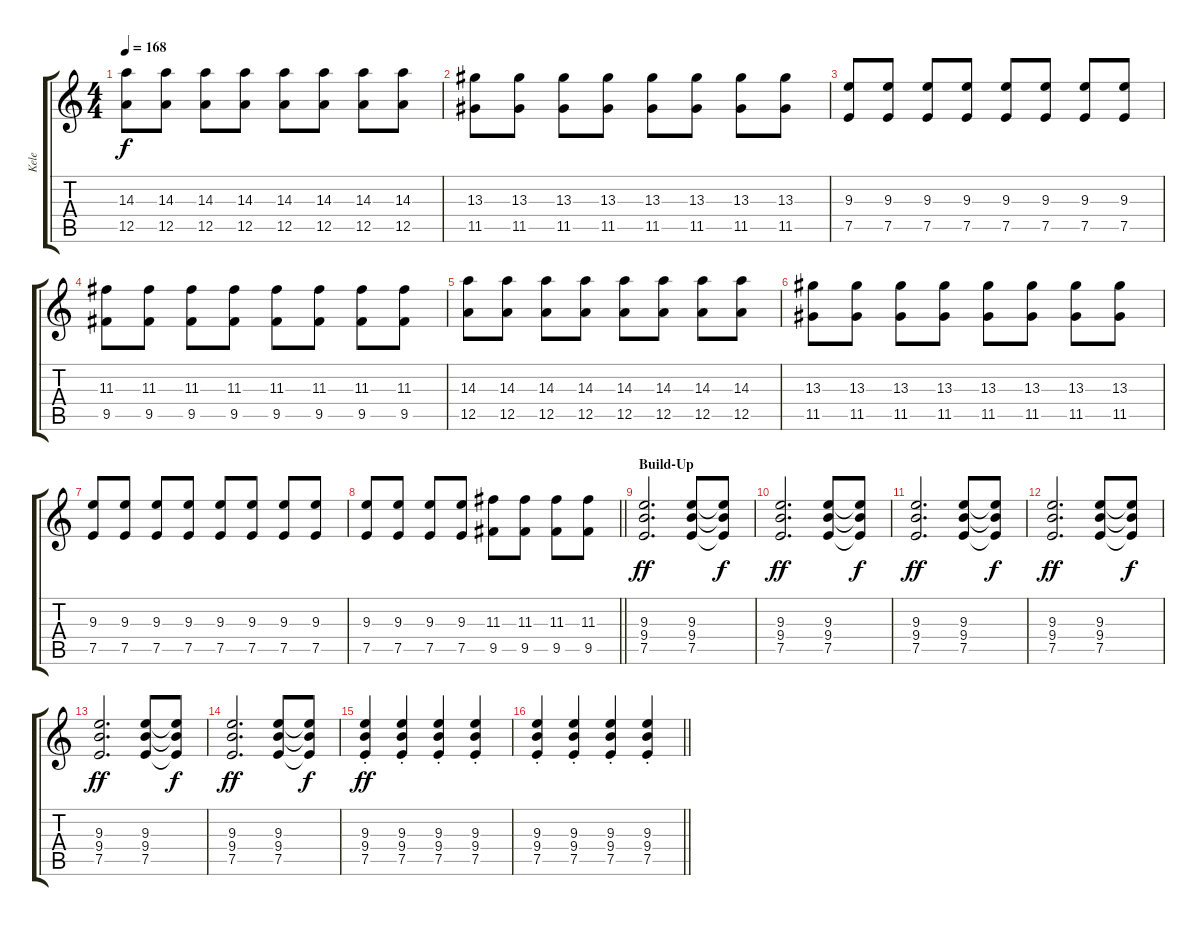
\track ("Kele" "Kele") {instrument acousticguitarsteel}
\staff {score tabs}
\tuning (E4 B3 G3 D3 A2 E2) {hide}
\ts (4 4)
\tempo 168
\clef g2
\ks c
(14.3 12.5).8{dy f} (14.3 12.5).8 (14.3 12.5).8 (14.3 12.5).8 (14.3 12.5).8 (14.3 12.5).8 (14.3 12.5).8 (14.3 12.5).8 |
(13.3 11.5).8 (13.3 11.5).8 (13.3 11.5).8 (13.3 11.5).8 (13.3 11.5).8 (13.3 11.5).8 (13.3 11.5).8 (13.3 11.5).8 |
(9.3 7.5).8 (9.3 7.5).8 (9.3 7.5).8 (9.3 7.5).8 (9.3 7.5).8 (9.3 7.5).8 (9.3 7.5).8 (9.3 7.5).8 |
(11.3 9.5).8 (11.3 9.5).8 (11.3 9.5).8 (11.3 9.5).8 (11.3 9.5).8 (11.3 9.5).8 (11.3 9.5).8 (11.3 9.5).8 |
(14.3 12.5).8 (14.3 12.5).8 (14.3 12.5).8 (14.3 12.5).8 (14.3 12.5).8 (14.3 12.5).8 (14.3 12.5).8 (14.3 12.5).8 |
(13.3 11.5).8 (13.3 11.5).8 (13.3 11.5).8 (13.3 11.5).8 (13.3 11.5).8 (13.3 11.5).8 (13.3 11.5).8 (13.3 11.5).8 |
(9.3 7.5).8 (9.3 7.5).8 (9.3 7.5).8 (9.3 7.5).8 (9.3 7.5).8 (9.3 7.5).8 (9.3 7.5).8 (9.3 7.5).8 |
\barLineRight lightlight
(9.3 7.5).8 (9.3 7.5).8 (9.3 7.5).8 (9.3 7.5).8 (11.3 9.5).8 (11.3 9.5).8 (11.3 9.5).8 (11.3 9.5).8 |
\section ("" "Build-Up")
(9.3 9.4 7.5).2{d dy ff volume 13 balance 8} (9.3 9.4 7.5).8 (9.3{t} 9.4{t} 7.5{t}).8{dy f} |
(9.3 9.4 7.5).2{d dy ff} (9.3 9.4 7.5).8 (9.3{t} 9.4{t} 7.5{t}).8{dy f} |
(9.3 9.4 7.5).2{d dy ff} (9.3 9.4 7.5).8 (9.3{t} 9.4{t} 7.5{t}).8{dy f} |
(9.3 9.4 7.5).2{d dy ff} (9.3 9.4 7.5).8 (9.3{t} 9.4{t} 7.5{t}).8{dy f} |
(9.3 9.4 7.5).2{d dy ff} (9.3 9.4 7.5).8 (9.3{t} 9.4{t} 7.5{t}).8{dy f} |
(9.3 9.4 7.5).2{d dy ff} (9.3 9.4 7.5).8 (9.3{t} 9.4{t} 7.5{t}).8{dy f} |
(9.3{st} 9.4{st} 7.5{st}).4{dy ff} (9.3{st} 9.4{st} 7.5{st}).4 (9.3{st} 9.4{st} 7.5{st}).4 (9.3{st} 9.4{st} 7.5{st}).4 |
\barLineRight lightlight
(9.3{st} 9.4{st} 7.5{st}).4 (9.3{st} 9.4{st} 7.5{st}).4 (9.3{st} 9.4{st} 7.5{st}).4 (9.3{st} 9.4{st} 7.5{st}).4
